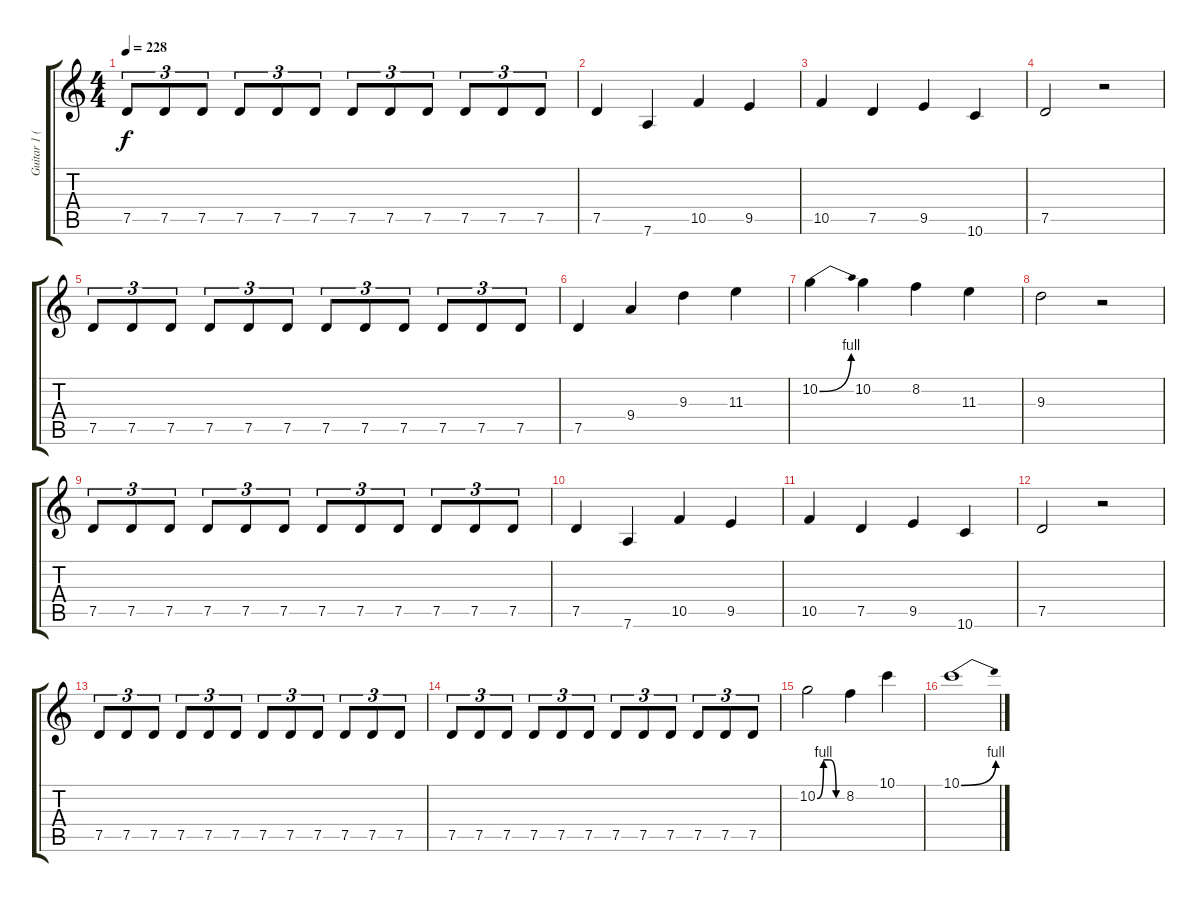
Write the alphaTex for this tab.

\track ("Guitar 1 (Alexi)" "Guitar 1 (") {instrument overdrivenguitar}
\staff {score tabs}
\tuning (D4 A3 F3 C3 G2 D2) {hide}
\ts (4 4)
\tempo 228
\clef g2
\ks c
7.5.8{tu (3 2) dy f} 7.5.8{tu (3 2)} 7.5.8{tu (3 2)} 7.5.8{tu (3 2)} 7.5.8{tu (3 2)} 7.5.8{tu (3 2)} 7.5.8{tu (3 2)} 7.5.8{tu (3 2)} 7.5.8{tu (3 2)} 7.5.8{tu (3 2)} 7.5.8{tu (3 2)} 7.5.8{tu (3 2)} |
7.5.4 7.6.4 10.5.4 9.5.4 |
10.5.4 7.5.4 9.5.4 10.6.4 |
7.5.2 r.2 |
7.5.8{tu (3 2)} 7.5.8{tu (3 2)} 7.5.8{tu (3 2)} 7.5.8{tu (3 2)} 7.5.8{tu (3 2)} 7.5.8{tu (3 2)} 7.5.8{tu (3 2)} 7.5.8{tu (3 2)} 7.5.8{tu (3 2)} 7.5.8{tu (3 2)} 7.5.8{tu (3 2)} 7.5.8{tu (3 2)} |
7.5.4 9.4.4 9.3.4 11.3.4 |
10.2{be (bend 0 0 60 4)}.4 10.2.4 8.2.4 11.3.4 |
9.3.2 r.2 |
7.5.8{tu (3 2)} 7.5.8{tu (3 2)} 7.5.8{tu (3 2)} 7.5.8{tu (3 2)} 7.5.8{tu (3 2)} 7.5.8{tu (3 2)} 7.5.8{tu (3 2)} 7.5.8{tu (3 2)} 7.5.8{tu (3 2)} 7.5.8{tu (3 2)} 7.5.8{tu (3 2)} 7.5.8{tu (3 2)} |
7.5.4 7.6.4 10.5.4 9.5.4 |
10.5.4 7.5.4 9.5.4 10.6.4 |
7.5.2 r.2 |
7.5.8{tu (3 2)} 7.5.8{tu (3 2)} 7.5.8{tu (3 2)} 7.5.8{tu (3 2)} 7.5.8{tu (3 2)} 7.5.8{tu (3 2)} 7.5.8{tu (3 2)} 7.5.8{tu (3 2)} 7.5.8{tu (3 2)} 7.5.8{tu (3 2)} 7.5.8{tu (3 2)} 7.5.8{tu (3 2)} |
7.5.8{tu (3 2)} 7.5.8{tu (3 2)} 7.5.8{tu (3 2)} 7.5.8{tu (3 2)} 7.5.8{tu (3 2)} 7.5.8{tu (3 2)} 7.5.8{tu (3 2)} 7.5.8{tu (3 2)} 7.5.8{tu (3 2)} 7.5.8{tu (3 2)} 7.5.8{tu (3 2)} 7.5.8{tu (3 2)} |
10.2{be (custom 0 0 15 4 30 4 45 0 60 0)}.2 8.2.4 10.1.4 |
10.1{be (bend 0 0 60 4)}.1
